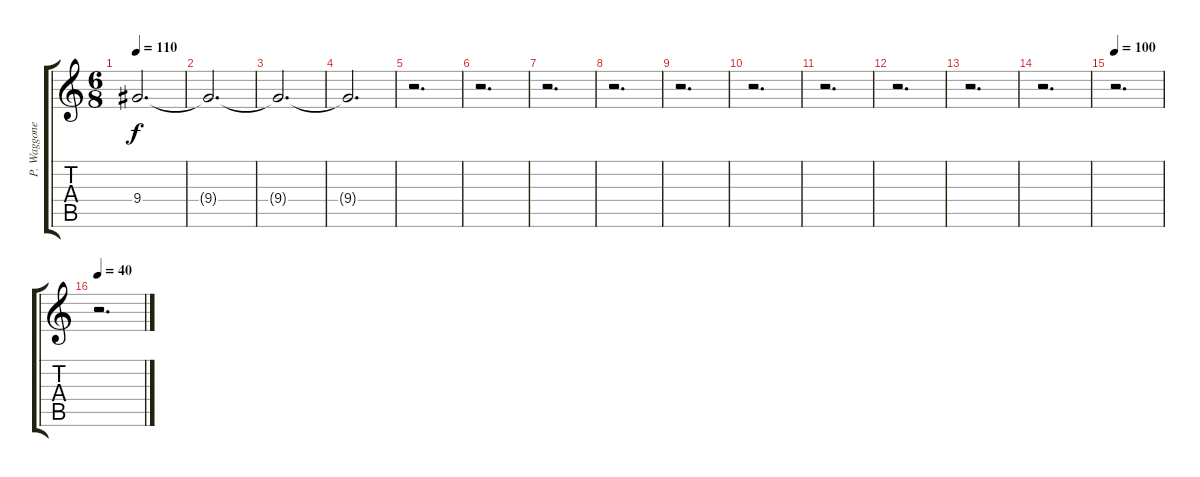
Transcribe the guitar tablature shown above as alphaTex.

\track ("P. Waggoner Lead Gtr." "P. Waggone") {instrument distortionguitar}
\staff {score tabs}
\tuning (Db4 Ab3 E3 B2 Gb2 Db2) {hide}
\ts (6 8)
\tempo 110
\clef g2
\ks c
9.4{t}.2{d dy f} |
9.4{t}.2{d} |
9.4{t}.2{d} |
9.4{t}.2{d} |
r.2{d} |
r.2{d} |
r.2{d} |
r.2{d} |
r.2{d} |
r.2{d} |
r.2{d} |
r.2{d} |
r.2{d} |
r.2{d} |
\tempo 100
r.2{d} |
\tempo 40
r.2{d}
